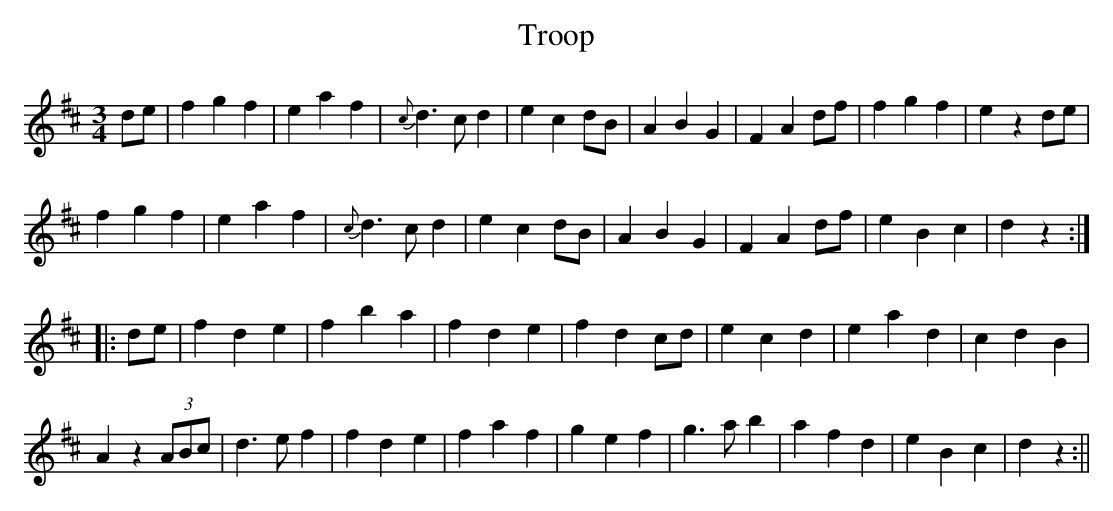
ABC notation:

X:1
T:Troop
M:3/4
L:1/4
K:D
d/e/|fgf|eaf|{c}d>cd|ecd/B/|ABG|FAd/f/|fgf|ezd/e/|
fgf|eaf|{c}d>cd|ecd/B/|ABG|FAd/f/|eBc|dz::
d/e/|fde|fba|fde|fdc/d/|ecd|ead|cdB|
Az(3A/B/c/|d>ef|fde|faf|gef|g>ab|afd|eBc|dz:||
